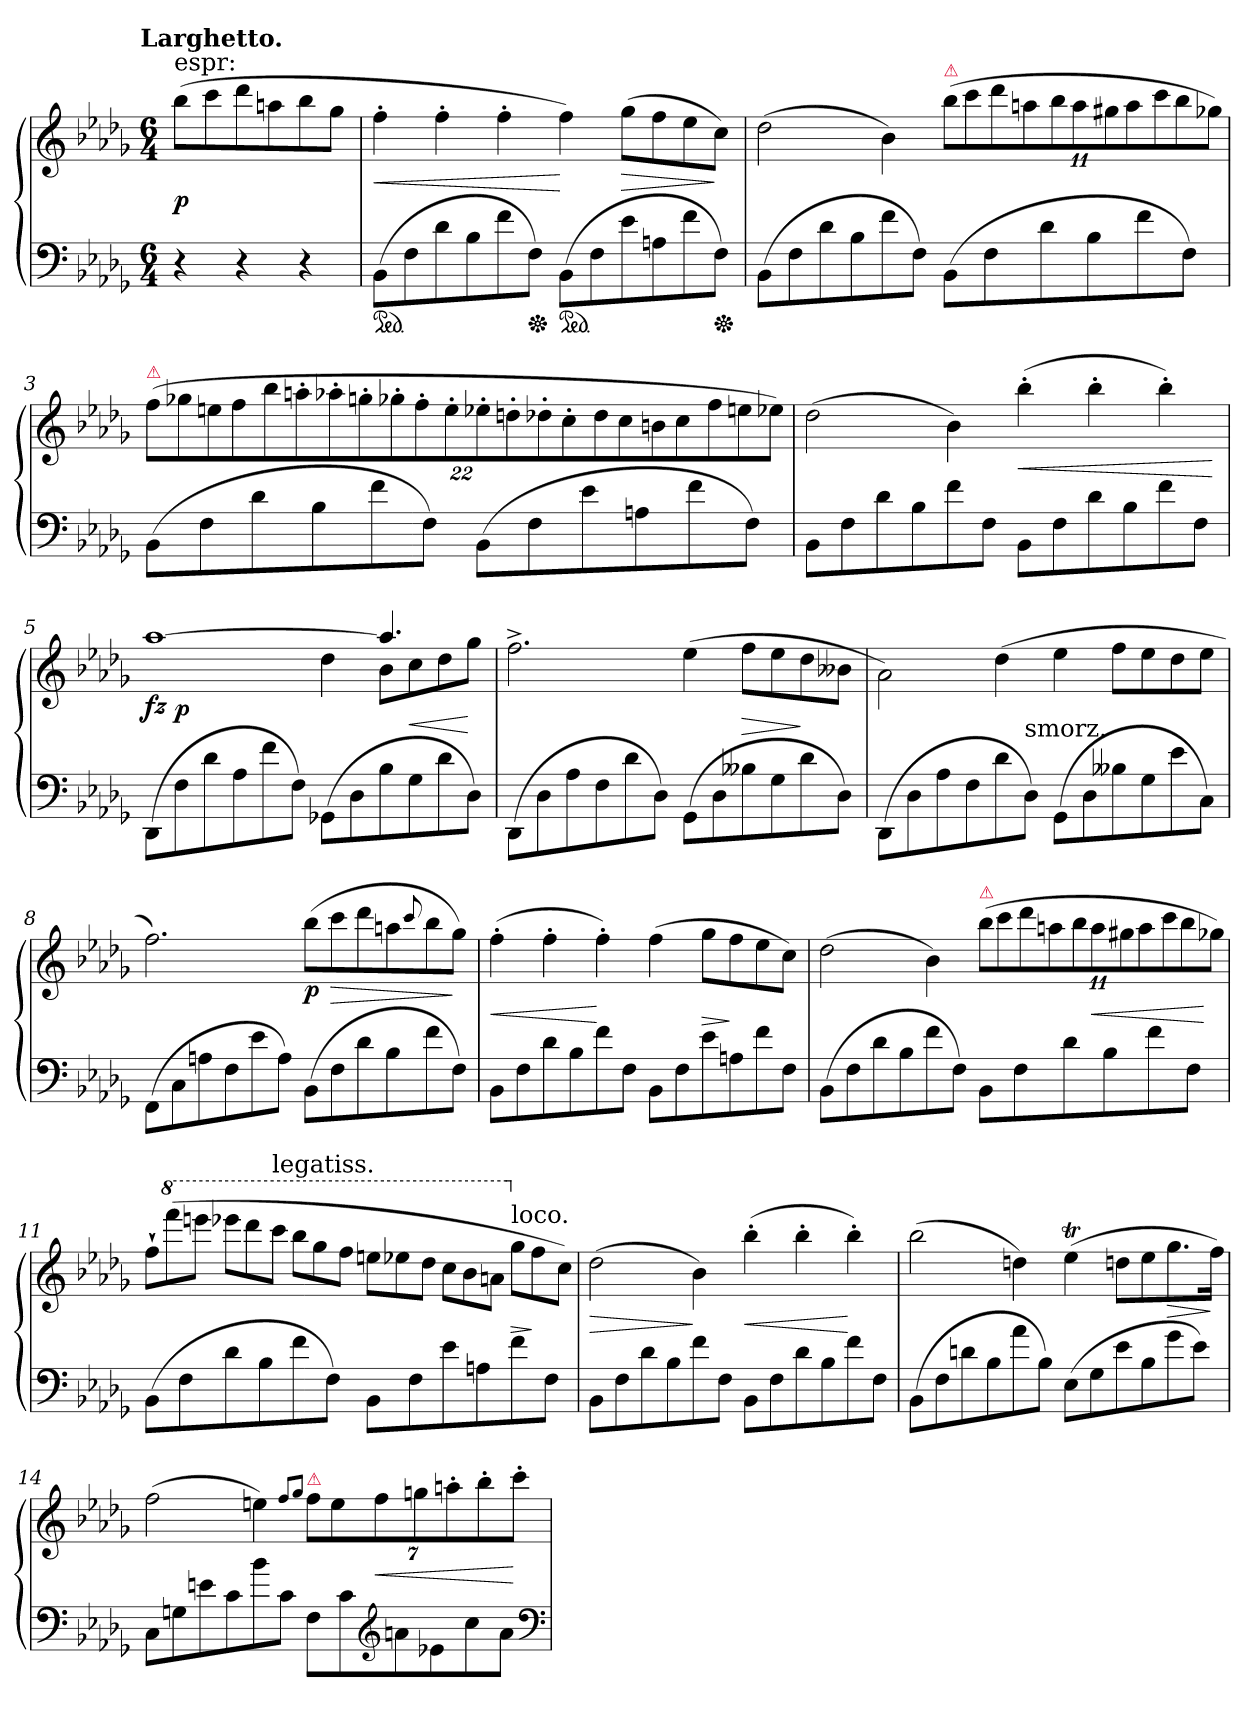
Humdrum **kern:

**kern	**kern	**dynam
*part1	*part1	*part1
*staff2	*staff1	*staff1/2
*clefF4	*clefG2	*
*k[b-e-a-d-g-]	*k[b-e-a-d-g-]	*
*b-:	*b-:	*
!!LO:TX:omd:t=Larghetto.
*M6/4	*M6/4	*
*MM116	*MM116	*
=	=	=
!	!LO:TX:a:t=espr&colon;	!
4r	(8bb-L	p
.	8ccc	.
4r	8ddd-	.
.	8aan	.
4r	8bb-	.
.	8gg-J	.
=1	=1	=1
*ped	*	*
(8BB-L	4ff'	<
8F	.	.
8d-	4ff'	.
8B-	.	.
8f	4ff'	.
*Xped	*	*
8FJ)	.	.
*ped	*	*
(8BB-L	4ff)	[
8F	.	.
8e-	(8gg-L	>
8An	8ff	.
8f	8ee-	.
*Xped	*	*
8FJ)	8ccJ)	]
=2	=2	=2
(8BB-L	(2dd-	.
8F	.	.
8d-	.	.
8B-	.	.
8f	4b-)	.
8FJ)	.	.
!	!LO:TX:a:color=crimson:t=⚠	!
(8BB-L	(44%3bb-L	.
.	44%3ccc	.
8F	.	.
.	44%3ddd-	.
.	44%3aan	.
8d-	.	.
.	44%3bb-	.
.	44%3aa	.
8B-	.	.
.	44%3gg#X	.
.	44%3aa	.
8f	.	.
.	44%3ccc	.
.	44%3bb-	.
8FJ)	.	.
.	44%3gg-XJ)	.
=3	=3	=3
!	!LO:TX:a:color=crimson:t=⚠	!
(8BB-L	(44%3ffL	.
.	44%3gg-X	.
8F	.	.
.	44%3een	.
.	44%3ff	.
8d-	.	.
.	44%3bb-	.
.	44%3aan'	.
8B-	.	.
.	44%3aa-X'	.
.	44%3ggn'	.
8f	.	.
.	44%3gg-X'	.
.	44%3ff'	.
8FJ)	.	.
.	44%3ee'	.
(8BB-L	44%3ee-X'	.
.	44%3ddn'	.
8F	.	.
.	44%3dd-X'	.
.	44%3cc'	.
8e-	.	.
.	44%3dd-	.
.	44%3cc	.
8An	.	.
.	44%3bn	.
.	44%3cc	.
8f	.	.
.	44%3ff	.
.	44%3een	.
8FJ)	.	.
.	44%3ee-XJ)	.
=4	=4	=4
8BB-L	(2dd-	.
8F	.	.
8d-	.	.
8B-	.	.
8f	4b-)	.
8FJ	.	.
8BB-L	(4bb-'	<
8F	.	.
8d-	4bb-'	.
8B-	.	.
8f	4bb-')	.
8FJ	.	.
.	.	[
=5	=5	=5
*	*^	*
*	*	*^	*
(8DD-L	[1aa-	2.ryy	8ryy	fz
8F	.	.	1ryy	p
8d-	.	.	.	.
8A-	.	.	.	.
8f	.	.	.	.
8FJ)	.	.	.	.
(8GG-XL	.	4dd-	.	.
8D-	.	.	.	.
8B-	4.aa-]	8b-L	.	.
8G-	.	8cc	4.ryy	<
8d-	.	8dd-	.	.
8D-J)	8ryy	8gg-J	.	[
*	*v	*v	*v	*
=6	=6	=6
(8DD-L	2.ff^	.
8D-	.	.
8A-	.	.
8F	.	.
8d-	.	.
8D-J)	.	.
(8GG-L	(4ee-	.
8D-	.	.
8B--X	8ffL	>
8G-	8ee-	.
8d-	8dd-	]
8D-J)	8b--XJ	.
=7	=7	=7
(8DD-L	2a-\)	.
8D-	.	.
8A-	.	.
8F	.	.
8d-	(4dd-	.
!LO:TX:a:t=smorz.	!	!
8D-J)	.	.
(8GG-L	4ee-	.
8D-	.	.
8B--X	8ffL	.
8G-	8ee-	.
8e-	8dd-	.
8CJ)	8ee-J	.
=8	=8	=8
(8FFL	2.ff)	.
8C	.	.
8An	.	.
8F	.	.
8e-	.	.
8AJ)	.	.
(8BB-L	(8bb-L	p
8F	8ccc	>
8d-	8ddd-	.
8B-	8aan	.
.	8qqccc/	.
8f	8bb-	.
8FJ)	8gg-J)	]
=9	=9	=9
8BB-L	(4ff'	<
8F	.	.
8d-	4ff'	.
8B-	.	.
8f	4ff')	[
8FJ	.	.
8BB-L	(4ff	.
8F	.	.
8e-	8gg-L	>
8An	8ff	]
8f	8ee-	.
8FJ	8ccJ)	.
=10	=10	=10
(8BB-L	(2dd-	.
8F	.	.
8d-	.	.
8B-	.	.
8f	4b-)	.
8FJ)	.	.
!	!LO:TX:a:color=crimson:t=⚠	!
8BB-L	(44%3bb-L	.
.	44%3ccc	.
8F	.	.
.	44%3ddd-	.
.	44%3aan	.
8d-	.	.
.	44%3bb-	.
.	44%3aa	<
8B-	.	.
.	44%3gg#X	.
.	44%3aa	.
8f	.	.
.	44%3ccc	.
.	44%3bb-	.
8FJ	.	.
.	44%3gg-XJ)	[
=11	=11	=11
*	*Xtuplet	*
(8BB-L	12ff`L	.
*	*8va	*
.	(12ffff	.
8F	.	.
.	12eeeenJ	.
8d-	12eeee-XL	.
.	12dddd-	.
8B-	.	.
!	!LO:TX:a:t=legatiss.	!
.	12ccccJ	.
8f	12bbb-L	.
.	12ggg-	.
8FJ)	.	.
.	12fffJ	.
8BB-L	12eeenL	.
.	12eee-X	.
8F	.	.
.	12ddd-J	.
8e-	12cccL	.
.	12bb-	.
8An	.	.
.	12aanJ	.
*	*X8va	*
!	!LO:TX:a:t=loco.	!
8f	12gg-L	>
.	12ff	]
8FJ	.	.
.	12ccJ)	.
=12	=12	=12
8BB-L	(2dd-	>
8F	.	.
8d-	.	.
8B-	.	.
8f	4b-)	]
8FJ	.	.
8BB-L	(4bb-'	<
8F	.	.
8d-	4bb-'	.
8B-	.	.
8f	4bb-')	[
8FJ	.	.
=13	=13	=13
(8BB-L	(2bb-	.
8F	.	.
8dn	.	.
8B-	.	.
8a-	4ddn)	.
8B-J)	.	.
(8E-L	(4ee-T	.
8G-	.	.
8e-	8ddnL	.
8B-	8ee-	.
8g-	8.gg-	>
8e-J)	.	.
.	16ffJk)	]
=14	=14	=14
8CL	(2ff	.
8Gn	.	.
8en	.	.
8c	.	.
8b-	4een)	.
8cJ	.	.
.	8qff/L	.
.	8qgg-/J	.
*	*tuplet	*
!	!LO:TX:a:color=crimson:t=⚠	!
8FL	28%3ffL	.
.	28%3ee	.
8c	.	.
.	28%3ff	<
*clefG2	*	*
8an	.	.
.	28%3ggn	.
8e-X	.	.
.	28%3aan'	.
8cc	.	.
.	28%3bb-'	.
8aJ	.	.
.	28%3ccc'J	[
*clefF4	*	*
=	=	=
*-	*-	*-
